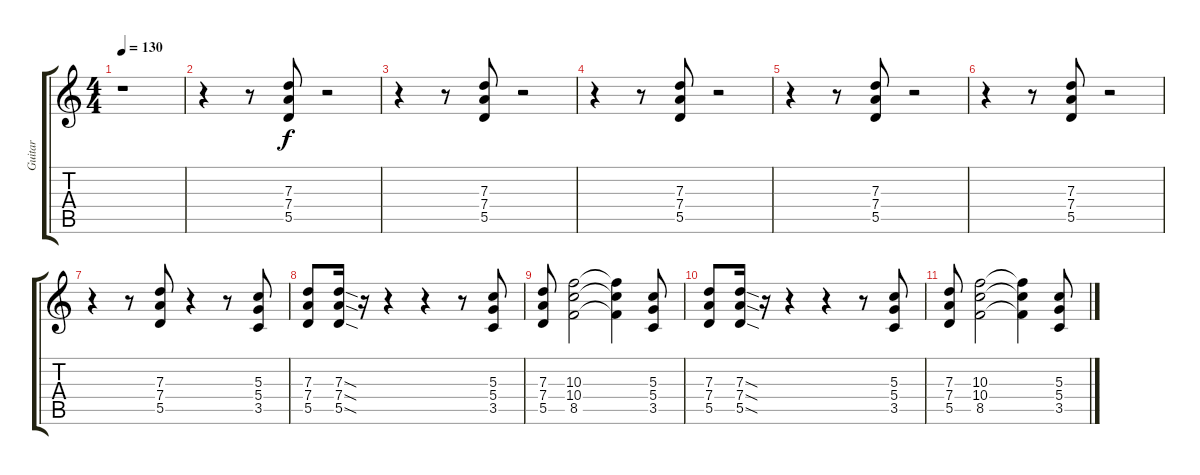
\track ("Guitar" "Guitar") {instrument distortionguitar}
\staff {score tabs}
\tuning (E4 B3 G3 D3 A2 E2) {hide}
\ts (4 4)
\tempo 130
\clef g2
\ks c
r.1{dy f} |
r.4 r.8 (7.3 7.4 5.5).8 r.2 |
r.4 r.8 (7.3 7.4 5.5).8 r.2 |
r.4 r.8 (7.3 7.4 5.5).8 r.2 |
r.4 r.8 (7.3 7.4 5.5).8 r.2 |
r.4 r.8 (7.3 7.4 5.5).8 r.2 |
r.4 r.8 (7.3 7.4 5.5).8 r.4 r.8 (5.3 5.4 3.5).8 |
(7.3 7.4 5.5).8{volume 0} (7.3{sod} 7.4{sod} 5.5{sod}).16 r.16 r.4 r.4 r.8 (5.3 5.4 3.5).8 |
(7.3 7.4 5.5).8 (10.3 10.4 8.5).2 (10.3{t} 10.4{t} 8.5{t}).4 (5.3 5.4 3.5).8 |
(7.3 7.4 5.5).8 (7.3{sod} 7.4{sod} 5.5{sod}).16 r.16 r.4 r.4 r.8 (5.3 5.4 3.5).8 |
(7.3 7.4 5.5).8 (10.3 10.4 8.5).2 (10.3{t} 10.4{t} 8.5{t}).4 (5.3 5.4 3.5).8
